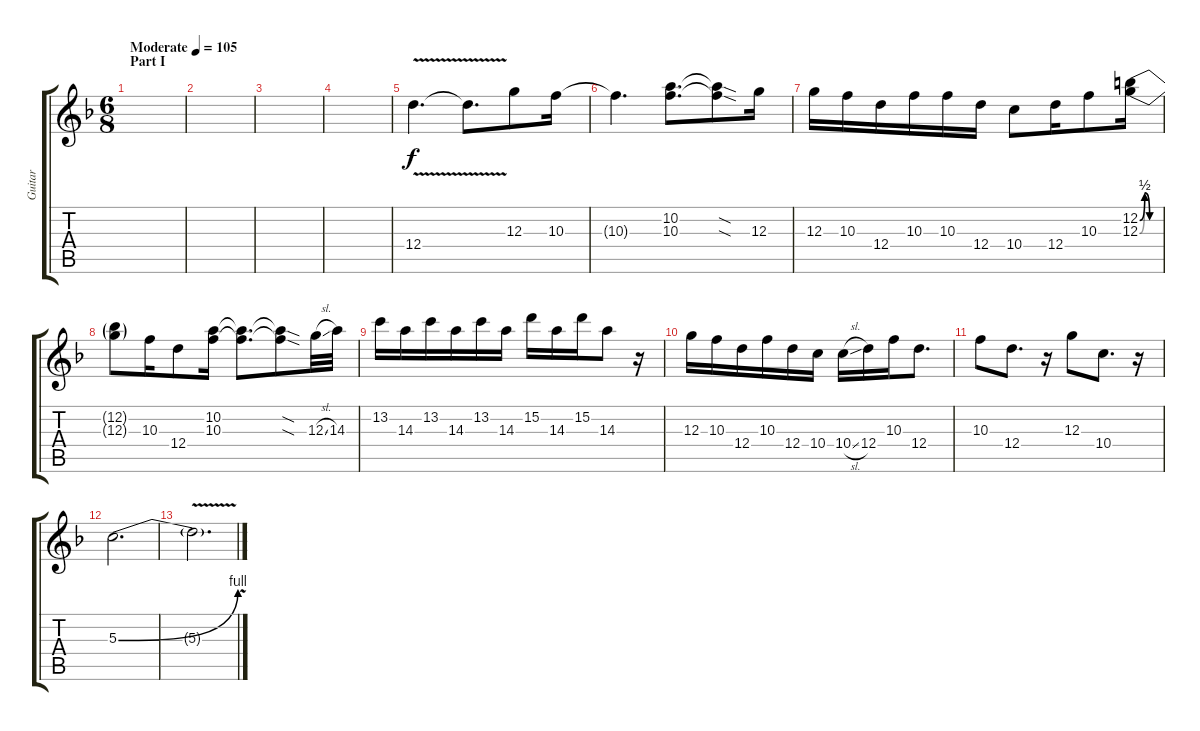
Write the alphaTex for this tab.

\track ("Guitar" "Guitar") {instrument distortionguitar}
\staff {score tabs}
\tuning (E4 B3 G3 D3 A2 D2) {hide}
\ts (6 8)
\section ("" "Part I")
\tempo (105 "Moderate")
\clef g2
\ks dminor
|
|
|
|
12.4{v}.4{d} 12.4{t}.8{d} 12.3.8 10.3.16 |
10.3{t}.4{d} (10.2 10.3).8{d} (10.2{sod t} 10.3{sod t}).8 12.3.16 |
12.3.16 10.3.16 12.4.16 10.3.16 10.3.16 12.4.16 10.4.8 12.4.16 10.3.8 (12.2{be (custom 0 0 15 2 30 0 45 0 60 0)} 12.3{be (custom 0 0 15 2 30 0 45 0 60 0)}).16 |
(12.2{t} 12.3{t}).8 10.3.16 12.4.8 (10.2 10.3).16 (10.2{t} 10.3{t}).8{d} (10.2{sod t} 10.3{sod t}).8 12.3{sl}.32 14.3.32 |
13.2.16 14.3.16 13.2.16 14.3.16 13.2.16 14.3.16 15.2.16 14.3.16 15.2.16 14.3.8 r.16 |
12.3.16 10.3.16 12.4.16 10.3.16 12.4.16 10.4.16 10.4{sl}.16 12.4.16 10.3.16 12.4.8{d} |
10.3.8 12.4.8{d} r.16 12.3.8 10.4.8{d} r.16 |
5.3{be (bend 0 0 60 4)}.2{d} |
5.3{v t}.2{d}
